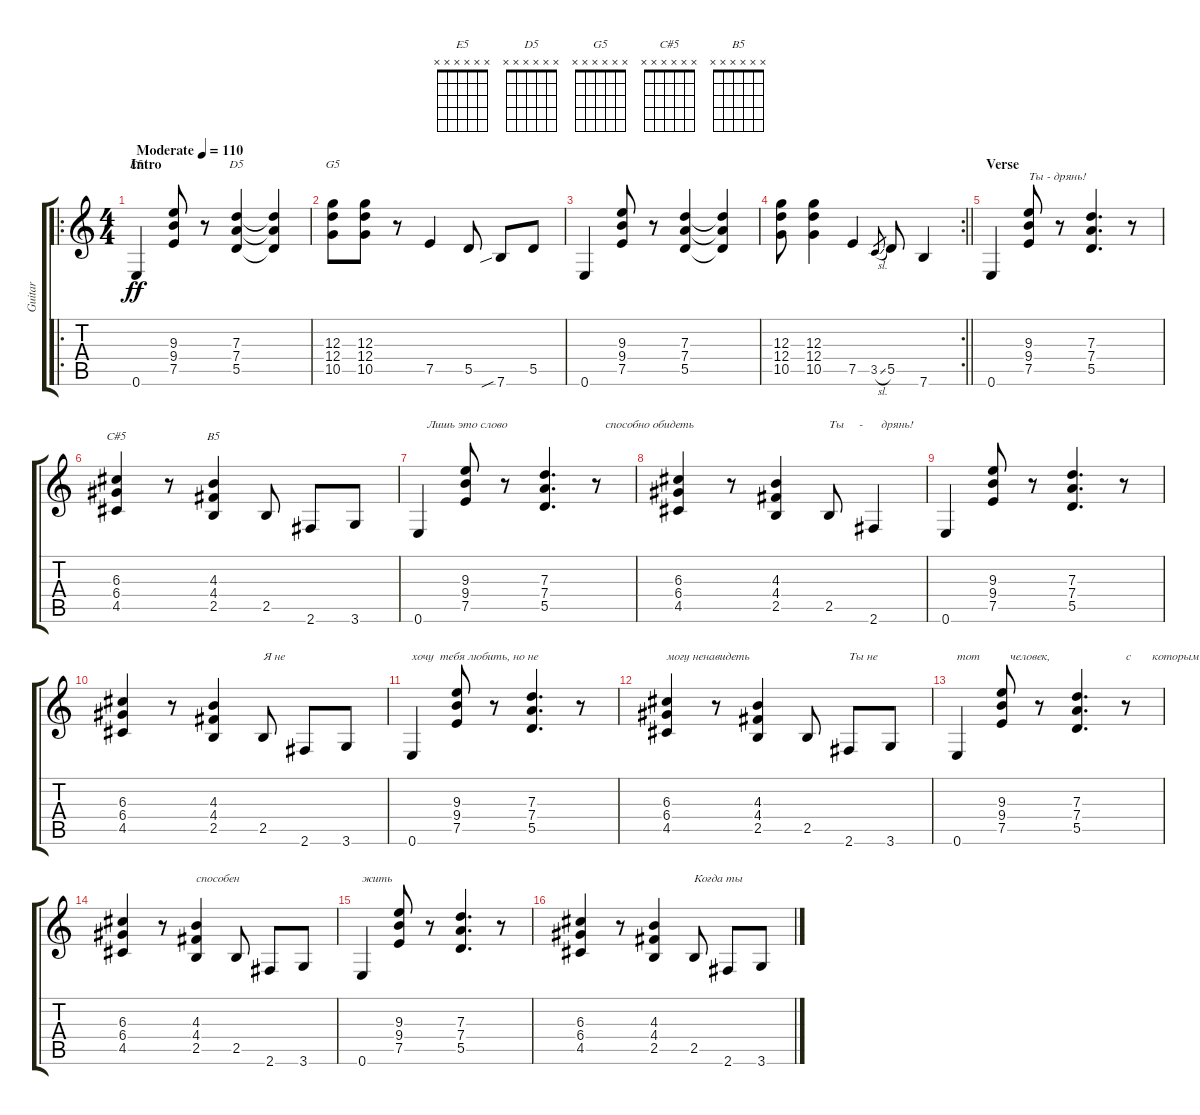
\track ("Guitar" "Guitar") {instrument acousticguitarsteel}
\staff {score tabs}
\tuning (E4 B3 G3 D3 A2 E2) {hide}
\chord ("E5" x x x x x x)
\chord ("D5" x x x x x x)
\chord ("G5" x x x x x x)
\chord ("C#5" x x x x x x)
\chord ("B5" x x x x x x)
\ro
\ts (4 4)
\section ("" "Intro")
\tempo (110 "Moderate")
\clef g2
\ks c
0.6.4{ch "E5" dy ff instrument acousticguitarsteel} (9.3 9.4 7.5).8 r.8 (7.3 7.4 5.5).4{ch "D5"} (7.3{t} 7.4{t} 5.5{t}).4 |
(12.3 12.4 10.5).8{ch "G5"} (12.3 12.4 10.5).8 r.8 7.5.4 5.5.8 7.6{sib}.8 5.5.8 |
0.6.4 (9.3 9.4 7.5).8 r.8 (7.3 7.4 5.5).4 (7.3{t} 7.4{t} 5.5{t}).4 |
\rc 2
\barLineRight lightlight
(12.3 12.4 10.5).8 (12.3 12.4 10.5).4 7.5.4 3.5{sl}.8{gr} 5.5.8 7.6.4 |
\section ("" "Verse")
0.6.4 (9.3 9.4 7.5).8{txt "Ты - дpянь!"} r.8 (7.3 7.4 5.5).4{d} r.8 |
(6.3 6.4 4.5).4{ch "C#5"} r.8 (4.3 4.4 2.5).4{ch "B5"} 2.5.8 2.6.8 3.6.8 |
0.6.4{txt "   Лишь это слово "} (9.3 9.4 7.5).8 r.8 (7.3 7.4 5.5).4{d} r.8{txt "   способно обидеть"} |
(6.3 6.4 4.5).4 r.8 (4.3 4.4 2.5).4 2.5.8{txt "Ты     -      дpянь!"} 2.6.4 |
0.6.4 (9.3 9.4 7.5).8 r.8 (7.3 7.4 5.5).4{d} r.8 |
(6.3 6.4 4.5).4 r.8 (4.3 4.4 2.5).4 2.5.8{txt "Я не "} 2.6.8 3.6.8 |
0.6.4{txt "хочу  тебя любить, но не"} (9.3 9.4 7.5).8 r.8 (7.3 7.4 5.5).4{d} r.8 |
(6.3 6.4 4.5).4{txt "могу ненавидеть"} r.8 (4.3 4.4 2.5).4 2.5.8 2.6.8{txt "Ты не "} 3.6.8 |
0.6.4{txt "тот          человек, "} (9.3 9.4 7.5).8 r.8 (7.3 7.4 5.5).4{d} r.8{txt "с       котоpым я "} |
(6.3 6.4 4.5).4 r.8 (4.3 4.4 2.5).4{txt "способен "} 2.5.8 2.6.8 3.6.8 |
0.6.4{txt "жить "} (9.3 9.4 7.5).8 r.8 (7.3 7.4 5.5).4{d} r.8 |
(6.3 6.4 4.5).4 r.8 (4.3 4.4 2.5).4 2.5.8{txt "Когда ты "} 2.6.8 3.6.8
